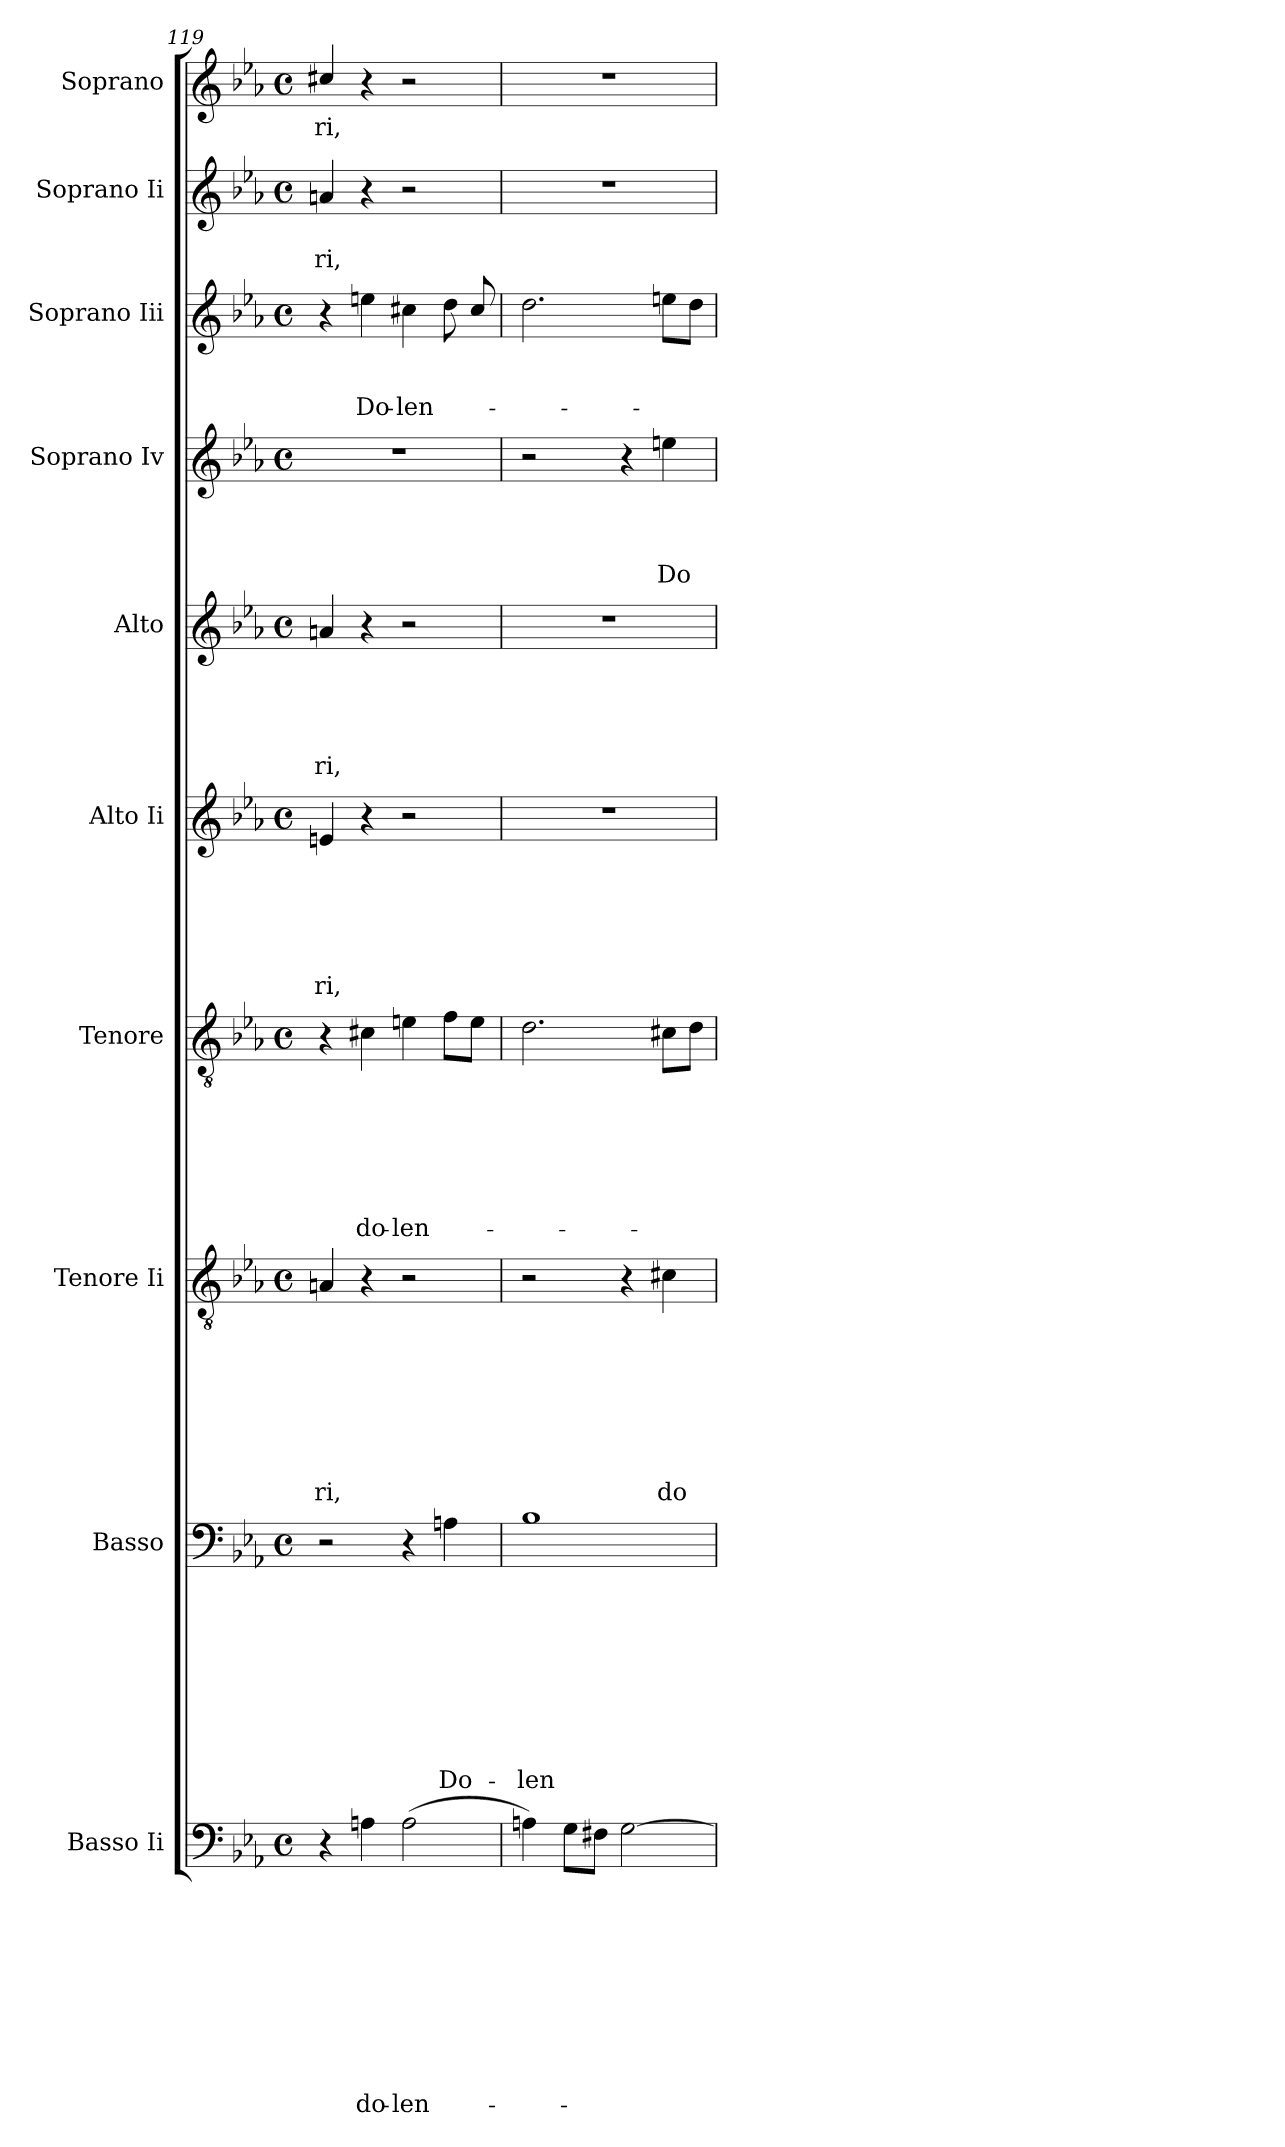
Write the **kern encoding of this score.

**kern	**text	**text	**text	**text	**text	**text	**text	**text	**text	**text	**kern	**text	**text	**text	**text	**text	**text	**text	**text	**text	**kern	**text	**text	**text	**text	**text	**text	**text	**text	**kern	**text	**text	**text	**text	**text	**text	**text	**kern	**text	**text	**text	**text	**text	**text	**kern	**text	**text	**text	**text	**text	**kern	**text	**text	**text	**text	**kern	**text	**text	**text	**kern	**text	**text	**kern	**text
*part10	*part10	*part10	*part10	*part10	*part10	*part10	*part10	*part10	*part10	*part10	*part9	*part9	*part9	*part9	*part9	*part9	*part9	*part9	*part9	*part9	*part8	*part8	*part8	*part8	*part8	*part8	*part8	*part8	*part8	*part7	*part7	*part7	*part7	*part7	*part7	*part7	*part7	*part6	*part6	*part6	*part6	*part6	*part6	*part6	*part5	*part5	*part5	*part5	*part5	*part5	*part4	*part4	*part4	*part4	*part4	*part3	*part3	*part3	*part3	*part2	*part2	*part2	*part1	*part1
*staff10	*staff10	*staff10	*staff10	*staff10	*staff10	*staff10	*staff10	*staff10	*staff10	*staff10	*staff9	*staff9	*staff9	*staff9	*staff9	*staff9	*staff9	*staff9	*staff9	*staff9	*staff8	*staff8	*staff8	*staff8	*staff8	*staff8	*staff8	*staff8	*staff8	*staff7	*staff7	*staff7	*staff7	*staff7	*staff7	*staff7	*staff7	*staff6	*staff6	*staff6	*staff6	*staff6	*staff6	*staff6	*staff5	*staff5	*staff5	*staff5	*staff5	*staff5	*staff4	*staff4	*staff4	*staff4	*staff4	*staff3	*staff3	*staff3	*staff3	*staff2	*staff2	*staff2	*staff1	*staff1
*I"Basso Ii	*	*	*	*	*	*	*	*	*	*	*I"Basso	*	*	*	*	*	*	*	*	*	*I"Tenore Ii	*	*	*	*	*	*	*	*	*I"Tenore	*	*	*	*	*	*	*	*I"Alto Ii	*	*	*	*	*	*	*I"Alto	*	*	*	*	*	*I"Soprano Iv	*	*	*	*	*I"Soprano Iii	*	*	*	*I"Soprano Ii	*	*	*I"Soprano	*
*clefF4	*	*	*	*	*	*	*	*	*	*	*clefF4	*	*	*	*	*	*	*	*	*	*clefGv2	*	*	*	*	*	*	*	*	*clefGv2	*	*	*	*	*	*	*	*clefG2	*	*	*	*	*	*	*clefG2	*	*	*	*	*	*clefG2	*	*	*	*	*clefG2	*	*	*	*clefG2	*	*	*clefG2	*
*k[b-e-a-]	*	*	*	*	*	*	*	*	*	*	*k[b-e-a-]	*	*	*	*	*	*	*	*	*	*k[b-e-a-]	*	*	*	*	*	*	*	*	*k[b-e-a-]	*	*	*	*	*	*	*	*k[b-e-a-]	*	*	*	*	*	*	*k[b-e-a-]	*	*	*	*	*	*k[b-e-a-]	*	*	*	*	*k[b-e-a-]	*	*	*	*k[b-e-a-]	*	*	*k[b-e-a-]	*
*E-:	*	*	*	*	*	*	*	*	*	*	*E-:	*	*	*	*	*	*	*	*	*	*E-:	*	*	*	*	*	*	*	*	*E-:	*	*	*	*	*	*	*	*E-:	*	*	*	*	*	*	*E-:	*	*	*	*	*	*E-:	*	*	*	*	*E-:	*	*	*	*E-:	*	*	*E-:	*
*M4/4	*	*	*	*	*	*	*	*	*	*	*M4/4	*	*	*	*	*	*	*	*	*	*M4/4	*	*	*	*	*	*	*	*	*M4/4	*	*	*	*	*	*	*	*M4/4	*	*	*	*	*	*	*M4/4	*	*	*	*	*	*M4/4	*	*	*	*	*M4/4	*	*	*	*M4/4	*	*	*M4/4	*
*met(c)	*	*	*	*	*	*	*	*	*	*	*met(c)	*	*	*	*	*	*	*	*	*	*met(c)	*	*	*	*	*	*	*	*	*met(c)	*	*	*	*	*	*	*	*met(c)	*	*	*	*	*	*	*met(c)	*	*	*	*	*	*met(c)	*	*	*	*	*met(c)	*	*	*	*met(c)	*	*	*met(c)	*
=119	=119	=119	=119	=119	=119	=119	=119	=119	=119	=119	=119	=119	=119	=119	=119	=119	=119	=119	=119	=119	=119	=119	=119	=119	=119	=119	=119	=119	=119	=119	=119	=119	=119	=119	=119	=119	=119	=119	=119	=119	=119	=119	=119	=119	=119	=119	=119	=119	=119	=119	=119	=119	=119	=119	=119	=119	=119	=119	=119	=119	=119	=119	=119	=119
!	!	!	!	!	!	!	!	!	!	!	!	!	!	!	!	!	!	!	!	!	!	!	!	!	!	!	!	!	!LO:LY:b	!	!	!	!	!	!	!	!	!	!	!	!	!	!	!LO:LY:b	!	!	!	!	!	!LO:LY:b	!	!	!	!	!	!	!	!	!	!	!	!LO:LY:b	!	!LO:LY:b
4r	.	.	.	.	.	.	.	.	.	.	2r	.	.	.	.	.	.	.	.	.	4An/	.	.	.	.	.	.	.	-ri,	4r	.	.	.	.	.	.	.	4en/	.	.	.	.	.	-ri,	4an/	.	.	.	.	-ri,	1r	.	.	.	.	4r	.	.	.	4an/	.	-ri,	4cc#X/	-ri,
!	!	!	!	!	!	!	!	!	!	!LO:LY:b	!	!	!	!	!	!	!	!	!	!	!	!	!	!	!	!	!	!	!	!	!	!	!	!	!	!	!LO:LY:b	!	!	!	!	!	!	!	!	!	!	!	!	!	!	!	!	!	!	!	!	!	!LO:LY:b	!	!	!	!	!
4An\	.	.	.	.	.	.	.	.	.	do-	.	.	.	.	.	.	.	.	.	.	4r	.	.	.	.	.	.	.	.	4c#X\	.	.	.	.	.	.	do-	4r	.	.	.	.	.	.	4r	.	.	.	.	.	.	.	.	.	.	4een\	.	.	Do-	4r	.	.	4r	.
!	!	!	!	!	!	!	!	!	!	!LO:LY:b	!	!	!	!	!	!	!	!	!	!	!	!	!	!	!	!	!	!	!	!	!	!	!	!	!	!	!LO:LY:b	!	!	!	!	!	!	!	!	!	!	!	!	!	!	!	!	!	!	!	!	!	!LO:LY:b	!	!	!	!	!
(>2A\	.	.	.	.	.	.	.	.	.	-len-	4r	.	.	.	.	.	.	.	.	.	2r	.	.	.	.	.	.	.	.	4en\	.	.	.	.	.	.	-len-	2r	.	.	.	.	.	.	2r	.	.	.	.	.	.	.	.	.	.	4cc#X\	.	.	-len-	2r	.	.	2r	.
!	!	!	!	!	!	!	!	!	!	!	!	!	!	!	!	!	!	!	!	!LO:LY:b	!	!	!	!	!	!	!	!	!	!	!	!	!	!	!	!	!	!	!	!	!	!	!	!	!	!	!	!	!	!	!	!	!	!	!	!	!	!	!	!	!	!	!	!
.	.	.	.	.	.	.	.	.	.	.	4An\	.	.	.	.	.	.	.	.	Do-	.	.	.	.	.	.	.	.	.	8f\L	.	.	.	.	.	.	.	.	.	.	.	.	.	.	.	.	.	.	.	.	.	.	.	.	.	8dd\	.	.	.	.	.	.	.	.
.	.	.	.	.	.	.	.	.	.	.	.	.	.	.	.	.	.	.	.	.	.	.	.	.	.	.	.	.	.	8e\J	.	.	.	.	.	.	.	.	.	.	.	.	.	.	.	.	.	.	.	.	.	.	.	.	.	8cc#/	.	.	.	.	.	.	.	.
!!LO:LB:g=z
=120	=120	=120	=120	=120	=120	=120	=120	=120	=120	=120	=120	=120	=120	=120	=120	=120	=120	=120	=120	=120	=120	=120	=120	=120	=120	=120	=120	=120	=120	=120	=120	=120	=120	=120	=120	=120	=120	=120	=120	=120	=120	=120	=120	=120	=120	=120	=120	=120	=120	=120	=120	=120	=120	=120	=120	=120	=120	=120	=120	=120	=120	=120	=120	=120
!	!	!	!	!	!	!	!	!	!	!	!	!	!	!	!	!	!	!	!	!LO:LY:b	!	!	!	!	!	!	!	!	!	!	!	!	!	!	!	!	!	!	!	!	!	!	!	!	!	!	!	!	!	!	!	!	!	!	!	!	!	!	!	!	!	!	!	!
4Ani\)	.	.	.	.	.	.	.	.	.	.	1B-	.	.	.	.	.	.	.	.	-len-	2r	.	.	.	.	.	.	.	.	2.d\	.	.	.	.	.	.	.	1r	.	.	.	.	.	.	1r	.	.	.	.	.	2r	.	.	.	.	2.dd\	.	.	.	1r	.	.	1r	.
8G\L	.	.	.	.	.	.	.	.	.	.	.	.	.	.	.	.	.	.	.	.	.	.	.	.	.	.	.	.	.	.	.	.	.	.	.	.	.	.	.	.	.	.	.	.	.	.	.	.	.	.	.	.	.	.	.	.	.	.	.	.	.	.	.	.
8F#X\J	.	.	.	.	.	.	.	.	.	.	.	.	.	.	.	.	.	.	.	.	.	.	.	.	.	.	.	.	.	.	.	.	.	.	.	.	.	.	.	.	.	.	.	.	.	.	.	.	.	.	.	.	.	.	.	.	.	.	.	.	.	.	.	.
[>2G\	.	.	.	.	.	.	.	.	.	.	.	.	.	.	.	.	.	.	.	.	4r	.	.	.	.	.	.	.	.	.	.	.	.	.	.	.	.	.	.	.	.	.	.	.	.	.	.	.	.	.	4r	.	.	.	.	.	.	.	.	.	.	.	.	.
!	!	!	!	!	!	!	!	!	!	!	!	!	!	!	!	!	!	!	!	!	!	!	!	!	!	!	!	!	!LO:LY:b	!	!	!	!	!	!	!	!	!	!	!	!	!	!	!	!	!	!	!	!	!	!	!	!	!	!LO:LY:b	!	!	!	!	!	!	!	!	!
.	.	.	.	.	.	.	.	.	.	.	.	.	.	.	.	.	.	.	.	.	4c#X\	.	.	.	.	.	.	.	do-	8c#X\L	.	.	.	.	.	.	.	.	.	.	.	.	.	.	.	.	.	.	.	.	4een\	.	.	.	Do-	8een\L	.	.	.	.	.	.	.	.
.	.	.	.	.	.	.	.	.	.	.	.	.	.	.	.	.	.	.	.	.	.	.	.	.	.	.	.	.	.	8d\J	.	.	.	.	.	.	.	.	.	.	.	.	.	.	.	.	.	.	.	.	.	.	.	.	.	8dd\J	.	.	.	.	.	.	.	.
=	=	=	=	=	=	=	=	=	=	=	=	=	=	=	=	=	=	=	=	=	=	=	=	=	=	=	=	=	=	=	=	=	=	=	=	=	=	=	=	=	=	=	=	=	=	=	=	=	=	=	=	=	=	=	=	=	=	=	=	=	=	=	=	=
*-	*-	*-	*-	*-	*-	*-	*-	*-	*-	*-	*-	*-	*-	*-	*-	*-	*-	*-	*-	*-	*-	*-	*-	*-	*-	*-	*-	*-	*-	*-	*-	*-	*-	*-	*-	*-	*-	*-	*-	*-	*-	*-	*-	*-	*-	*-	*-	*-	*-	*-	*-	*-	*-	*-	*-	*-	*-	*-	*-	*-	*-	*-	*-	*-
